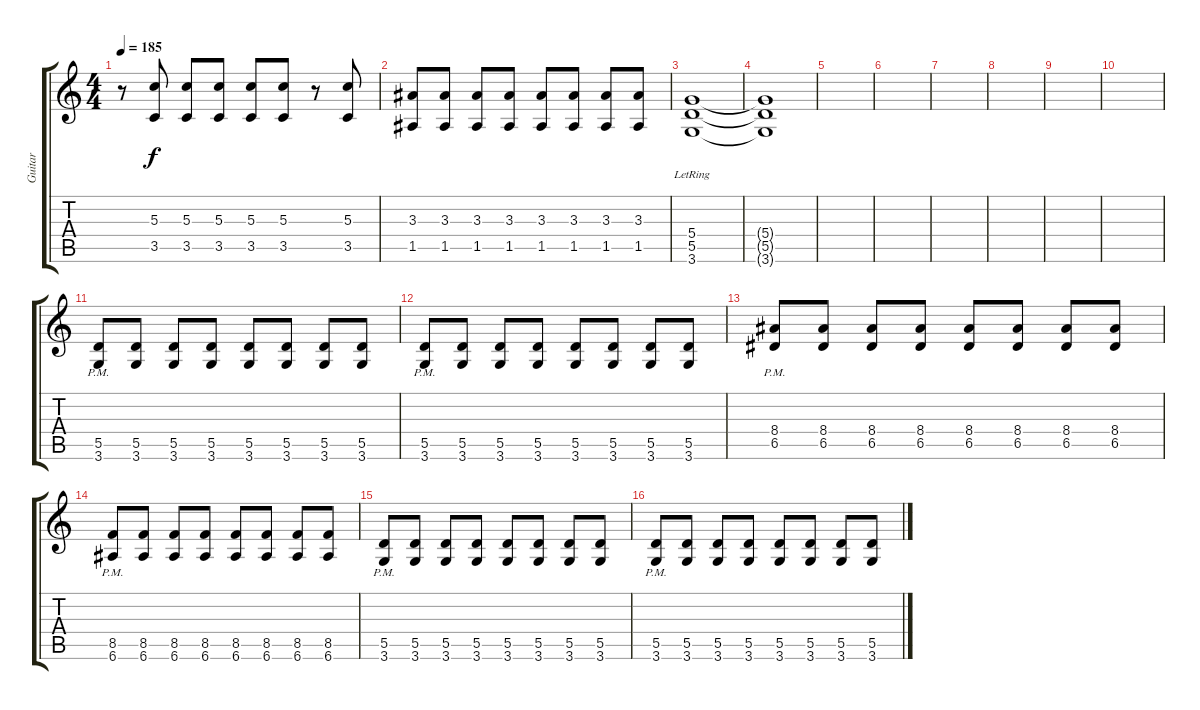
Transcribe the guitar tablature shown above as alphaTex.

\track ("Guitar" "Guitar") {instrument distortionguitar}
\staff {score tabs}
\tuning (E4 B3 G3 D3 A2 E2) {hide}
\ts (4 4)
\tempo 185
\clef g2
\ks c
r.8{dy f} (5.3 3.5).8 (5.3 3.5).8 (5.3 3.5).8 (5.3 3.5).8 (5.3 3.5).8 r.8 (5.3 3.5).8 |
(3.3 1.5).8 (3.3 1.5).8 (3.3 1.5).8 (3.3 1.5).8 (3.3 1.5).8 (3.3 1.5).8 (3.3 1.5).8 (3.3 1.5).8 |
(5.4 5.5 3.6{lr}).1 |
(5.4{t} 5.5{t} 3.6{t}).1 |
|
|
|
|
|
|
(5.5{pm} 3.6).8 (5.5 3.6).8 (5.5 3.6).8 (5.5 3.6).8 (5.5 3.6).8 (5.5 3.6).8 (5.5 3.6).8 (5.5 3.6).8 |
(5.5{pm} 3.6).8 (5.5 3.6).8 (5.5 3.6).8 (5.5 3.6).8 (5.5 3.6).8 (5.5 3.6).8 (5.5 3.6).8 (5.5 3.6).8 |
(8.4 6.5{pm}).8 (8.4 6.5).8 (8.4 6.5).8 (8.4 6.5).8 (8.4 6.5).8 (8.4 6.5).8 (8.4 6.5).8 (8.4 6.5).8 |
(8.5 6.6{pm}).8 (8.5 6.6).8 (8.5 6.6).8 (8.5 6.6).8 (8.5 6.6).8 (8.5 6.6).8 (8.5 6.6).8 (8.5 6.6).8 |
(5.5{pm} 3.6).8 (5.5 3.6).8 (5.5 3.6).8 (5.5 3.6).8 (5.5 3.6).8 (5.5 3.6).8 (5.5 3.6).8 (5.5 3.6).8 |
(5.5{pm} 3.6).8 (5.5 3.6).8 (5.5 3.6).8 (5.5 3.6).8 (5.5 3.6).8 (5.5 3.6).8 (5.5 3.6).8 (5.5 3.6).8
